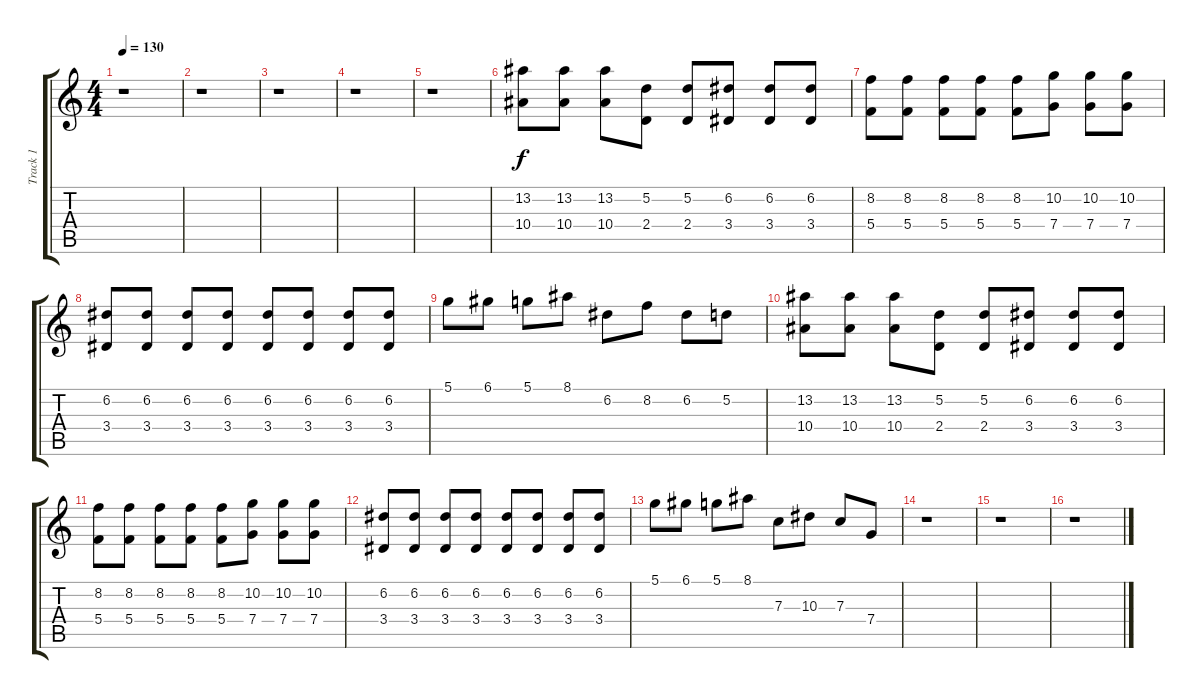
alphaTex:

\track ("Track 1" "Track 1") {instrument distortionguitar}
\staff {score tabs}
\tuning (D4 A3 F3 C3 G2 C2) {hide}
\ts (4 4)
\tempo 130
\clef g2
\ks c
r.1{dy f} |
r.1 |
r.1 |
r.1 |
r.1 |
(13.2 10.4).8 (13.2 10.4).8 (13.2 10.4).8 (5.2 2.4).8 (5.2 2.4).8 (6.2 3.4).8 (6.2 3.4).8 (6.2 3.4).8 |
(8.2 5.4).8 (8.2 5.4).8 (8.2 5.4).8 (8.2 5.4).8 (8.2 5.4).8 (10.2 7.4).8 (10.2 7.4).8 (10.2 7.4).8 |
(6.2 3.4).8 (6.2 3.4).8 (6.2 3.4).8 (6.2 3.4).8 (6.2 3.4).8 (6.2 3.4).8 (6.2 3.4).8 (6.2 3.4).8 |
5.1.8 6.1.8 5.1.8 8.1.8 6.2.8 8.2.8 6.2.8 5.2.8 |
(13.2 10.4).8 (13.2 10.4).8 (13.2 10.4).8 (5.2 2.4).8 (5.2 2.4).8 (6.2 3.4).8 (6.2 3.4).8 (6.2 3.4).8 |
(8.2 5.4).8 (8.2 5.4).8 (8.2 5.4).8 (8.2 5.4).8 (8.2 5.4).8 (10.2 7.4).8 (10.2 7.4).8 (10.2 7.4).8 |
(6.2 3.4).8 (6.2 3.4).8 (6.2 3.4).8 (6.2 3.4).8 (6.2 3.4).8 (6.2 3.4).8 (6.2 3.4).8 (6.2 3.4).8 |
5.1.8 6.1.8 5.1.8 8.1.8 7.3.8 10.3.8 7.3.8 7.4.8 |
r.1 |
r.1 |
r.1
